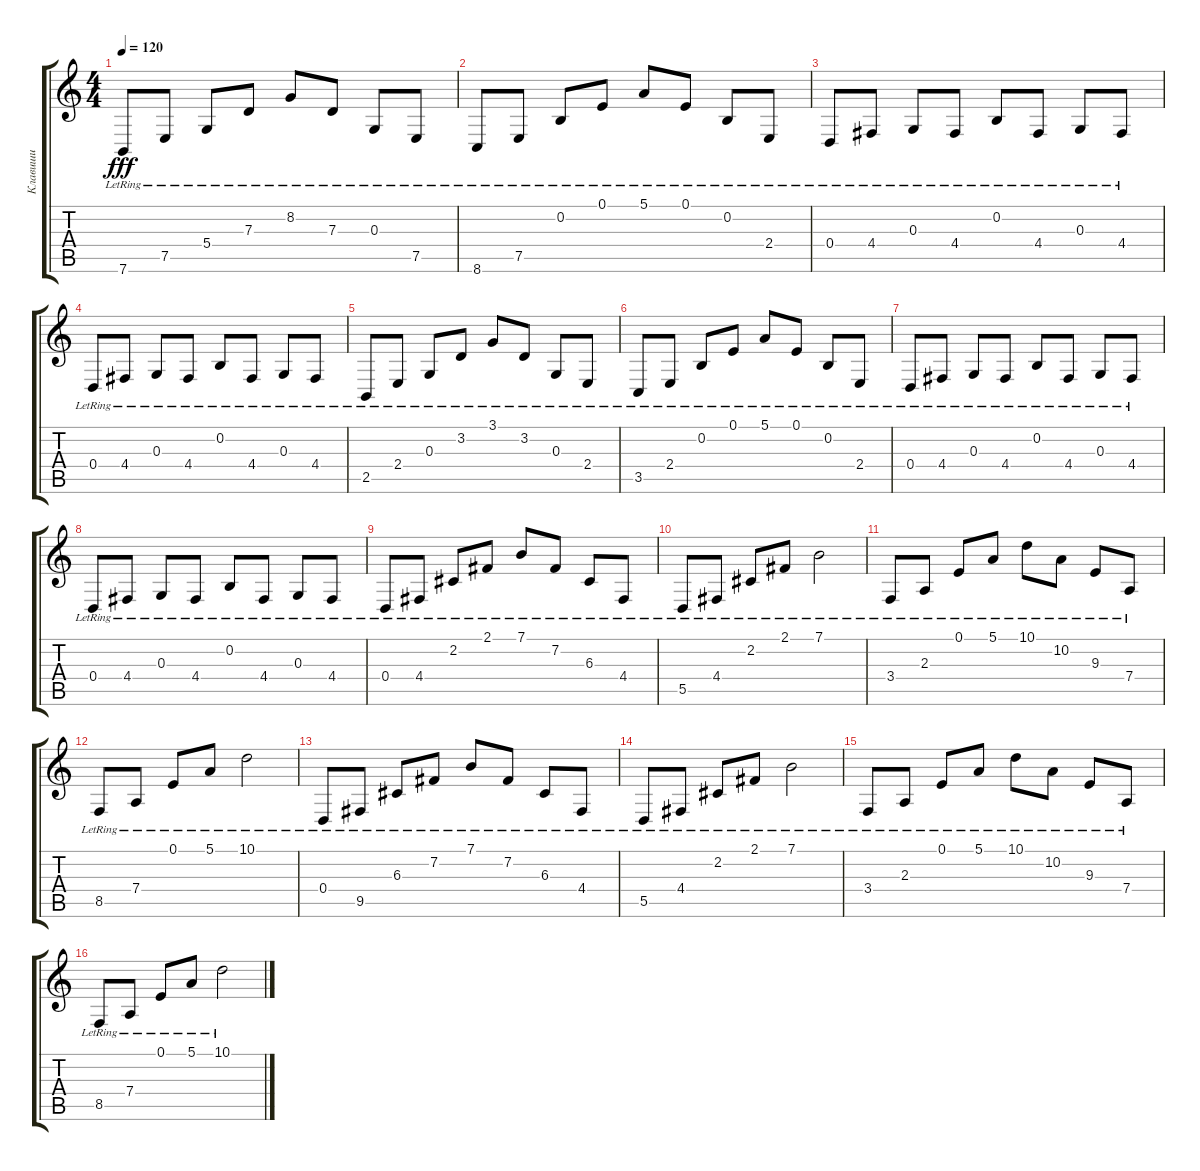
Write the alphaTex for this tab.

\track ("Клавиши" "Клавиши") {instrument acousticgrandpiano}
\staff {score tabs}
\tuning (E4 B3 G3 D3 A2 E2) {hide}
\ts (4 4)
\tempo 120
\clef g2
\ks c
7.6{lr}.8{dy fff} 7.5{lr}.8 5.4{lr}.8 7.3{lr}.8 8.2{lr}.8 7.3{lr}.8 0.3{lr}.8 7.5{lr}.8 |
8.6{lr}.8 7.5{lr}.8 0.2{lr}.8 0.1{lr}.8 5.1{lr}.8 0.1{lr}.8 0.2{lr}.8 2.4{lr}.8 |
0.4{lr}.8 4.4{lr}.8 0.3{lr}.8 4.4{lr}.8 0.2{lr}.8 4.4{lr}.8 0.3{lr}.8 4.4{lr}.8 |
0.4{lr}.8 4.4{lr}.8 0.3{lr}.8 4.4{lr}.8 0.2{lr}.8 4.4{lr}.8 0.3{lr}.8 4.4{lr}.8 |
2.5{lr}.8 2.4{lr}.8 0.3{lr}.8 3.2{lr}.8 3.1{lr}.8 3.2{lr}.8 0.3{lr}.8 2.4{lr}.8 |
3.5{lr}.8 2.4{lr}.8 0.2{lr}.8 0.1{lr}.8 5.1{lr}.8 0.1{lr}.8 0.2{lr}.8 2.4{lr}.8 |
0.4{lr}.8 4.4{lr}.8 0.3{lr}.8 4.4{lr}.8 0.2{lr}.8 4.4{lr}.8 0.3{lr}.8 4.4{lr}.8 |
0.4{lr}.8 4.4{lr}.8 0.3{lr}.8 4.4{lr}.8 0.2{lr}.8 4.4{lr}.8 0.3{lr}.8 4.4{lr}.8 |
0.4{lr}.8 4.4{lr}.8 2.2{lr}.8 2.1{lr}.8 7.1{lr}.8 7.2{lr}.8 6.3{lr}.8 4.4{lr}.8 |
5.5{lr}.8 4.4{lr}.8 2.2{lr}.8 2.1{lr}.8 7.1{lr}.2 |
3.4{lr}.8 2.3{lr}.8 0.1{lr}.8 5.1{lr}.8 10.1{lr}.8 10.2{lr}.8 9.3{lr}.8 7.4{lr}.8 |
8.5{lr}.8 7.4{lr}.8 0.1{lr}.8 5.1{lr}.8 10.1{lr}.2 |
0.4{lr}.8 9.5{lr}.8 6.3{lr}.8 7.2{lr}.8 7.1{lr}.8 7.2{lr}.8 6.3{lr}.8 4.4{lr}.8 |
5.5{lr}.8 4.4{lr}.8 2.2{lr}.8 2.1{lr}.8 7.1{lr}.2 |
3.4{lr}.8 2.3{lr}.8 0.1{lr}.8 5.1{lr}.8 10.1{lr}.8 10.2{lr}.8 9.3{lr}.8 7.4{lr}.8 |
8.5{lr}.8 7.4{lr}.8 0.1{lr}.8 5.1{lr}.8 10.1{lr}.2
